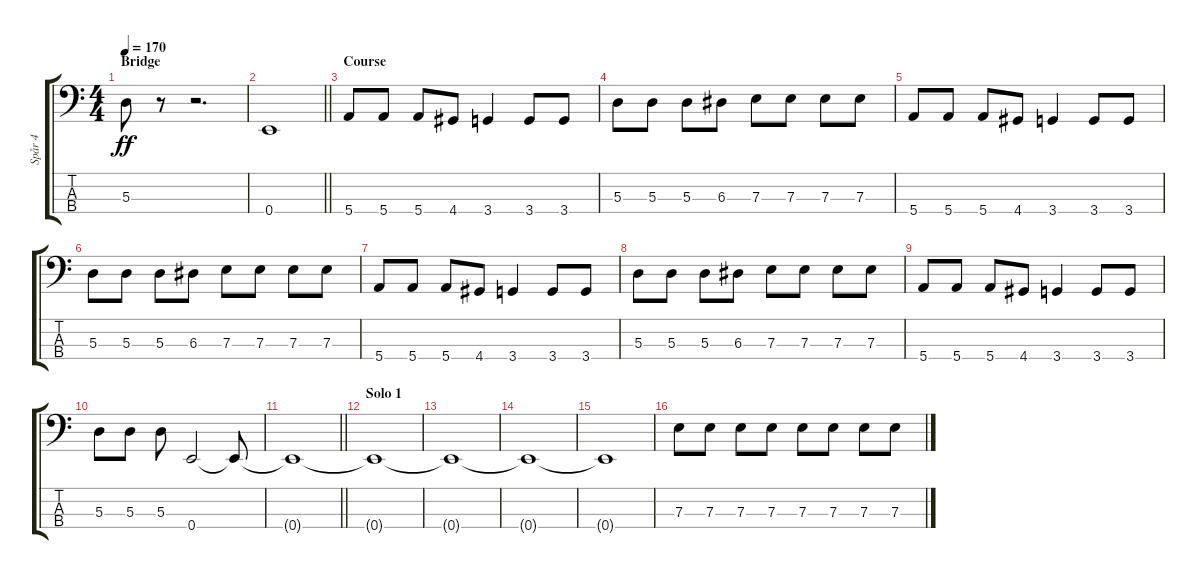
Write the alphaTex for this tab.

\track ("Spår 4" "Spår 4") {instrument electricbassfinger}
\staff {score tabs}
\tuning (G2 D2 A1 E1) {hide}
\ts (4 4)
\section ("" "Bridge")
\tempo 170
\clef f4
\ks c
5.3.8{dy ff} r.8 r.2{d} |
\barLineRight lightlight
0.4.1 |
\section ("" "Course")
5.4.8 5.4.8 5.4.8 4.4.8 3.4.4 3.4.8 3.4.8 |
5.3.8 5.3.8 5.3.8 6.3.8 7.3.8 7.3.8 7.3.8 7.3.8 |
5.4.8 5.4.8 5.4.8 4.4.8 3.4.4 3.4.8 3.4.8 |
5.3.8 5.3.8 5.3.8 6.3.8 7.3.8 7.3.8 7.3.8 7.3.8 |
5.4.8 5.4.8 5.4.8 4.4.8 3.4.4 3.4.8 3.4.8 |
5.3.8 5.3.8 5.3.8 6.3.8 7.3.8 7.3.8 7.3.8 7.3.8 |
5.4.8 5.4.8 5.4.8 4.4.8 3.4.4 3.4.8 3.4.8 |
5.3.8 5.3.8 5.3.8 0.4.2 0.4{t}.8 |
\barLineRight lightlight
0.4{t}.1 |
\section ("" "Solo 1")
0.4{t}.1 |
0.4{t}.1 |
0.4{t}.1 |
0.4{t}.1 |
7.3.8 7.3.8 7.3.8 7.3.8 7.3.8 7.3.8 7.3.8 7.3.8
